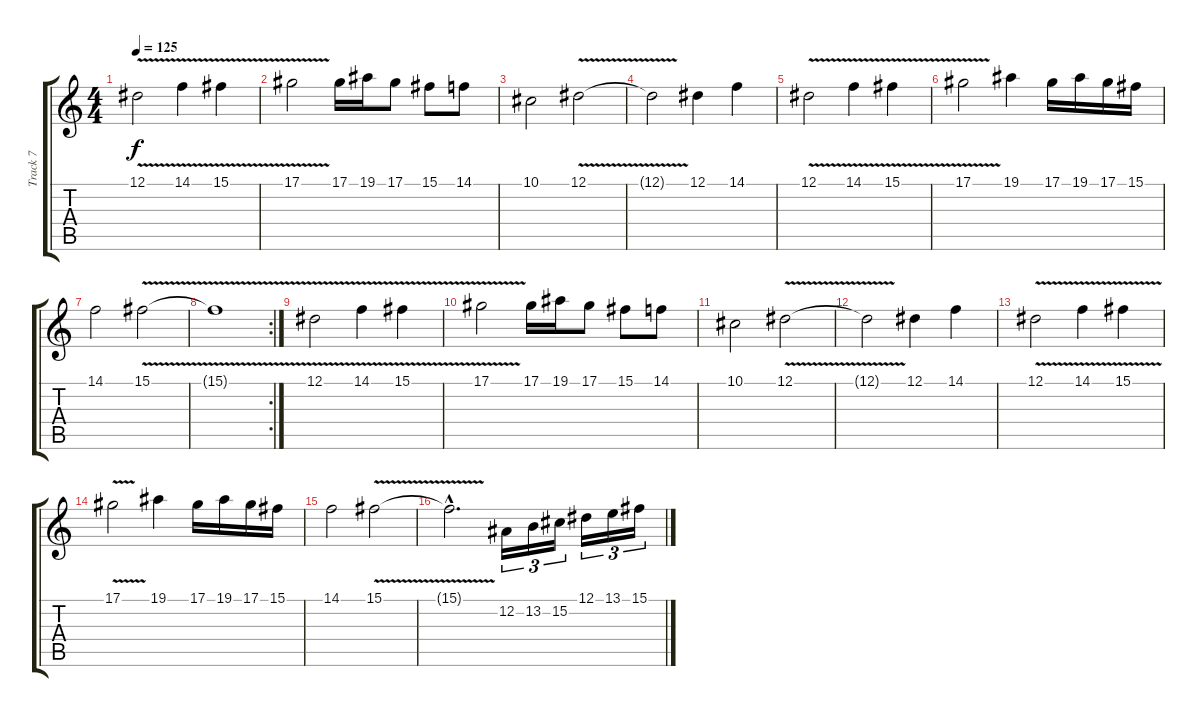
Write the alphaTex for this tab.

\track ("Track 7" "Track 7") {instrument synthstrings1}
\staff {score tabs}
\tuning (Eb4 Bb3 Gb3 Db3 Ab2 Eb2) {hide}
\ts (4 4)
\tempo 125
\clef g2
\ks c
12.1{v}.2{dy f} 14.1{v}.4 15.1{v}.4 |
17.1{v}.2 17.1.16 19.1.16 17.1.8 15.1.8 14.1.8 |
10.1.2 12.1{v}.2 |
12.1{t}.2 12.1.4 14.1.4 |
12.1{v}.2 14.1{v}.4 15.1{v}.4 |
17.1{v}.2 19.1.4 17.1.16 19.1.16 17.1.16 15.1.16 |
14.1.2 15.1{v}.2 |
\rc 2
15.1{t}.1 |
12.1{v}.2 14.1{v}.4 15.1{v}.4 |
17.1{v}.2 17.1.16 19.1.16 17.1.8 15.1.8 14.1.8 |
10.1.2 12.1{v}.2 |
12.1{t}.2 12.1.4 14.1.4 |
12.1{v}.2 14.1{v}.4 15.1{v}.4 |
17.1{v}.2 19.1.4 17.1.16 19.1.16 17.1.16 15.1.16 |
14.1.2 15.1{v}.2 |
15.1{hac t}.2{d} 12.2.16{tu (3 2)} 13.2.16{tu (3 2)} 15.2.16{tu (3 2)} 12.1.16{tu (3 2)} 13.1.16{tu (3 2)} 15.1.16{tu (3 2)}
